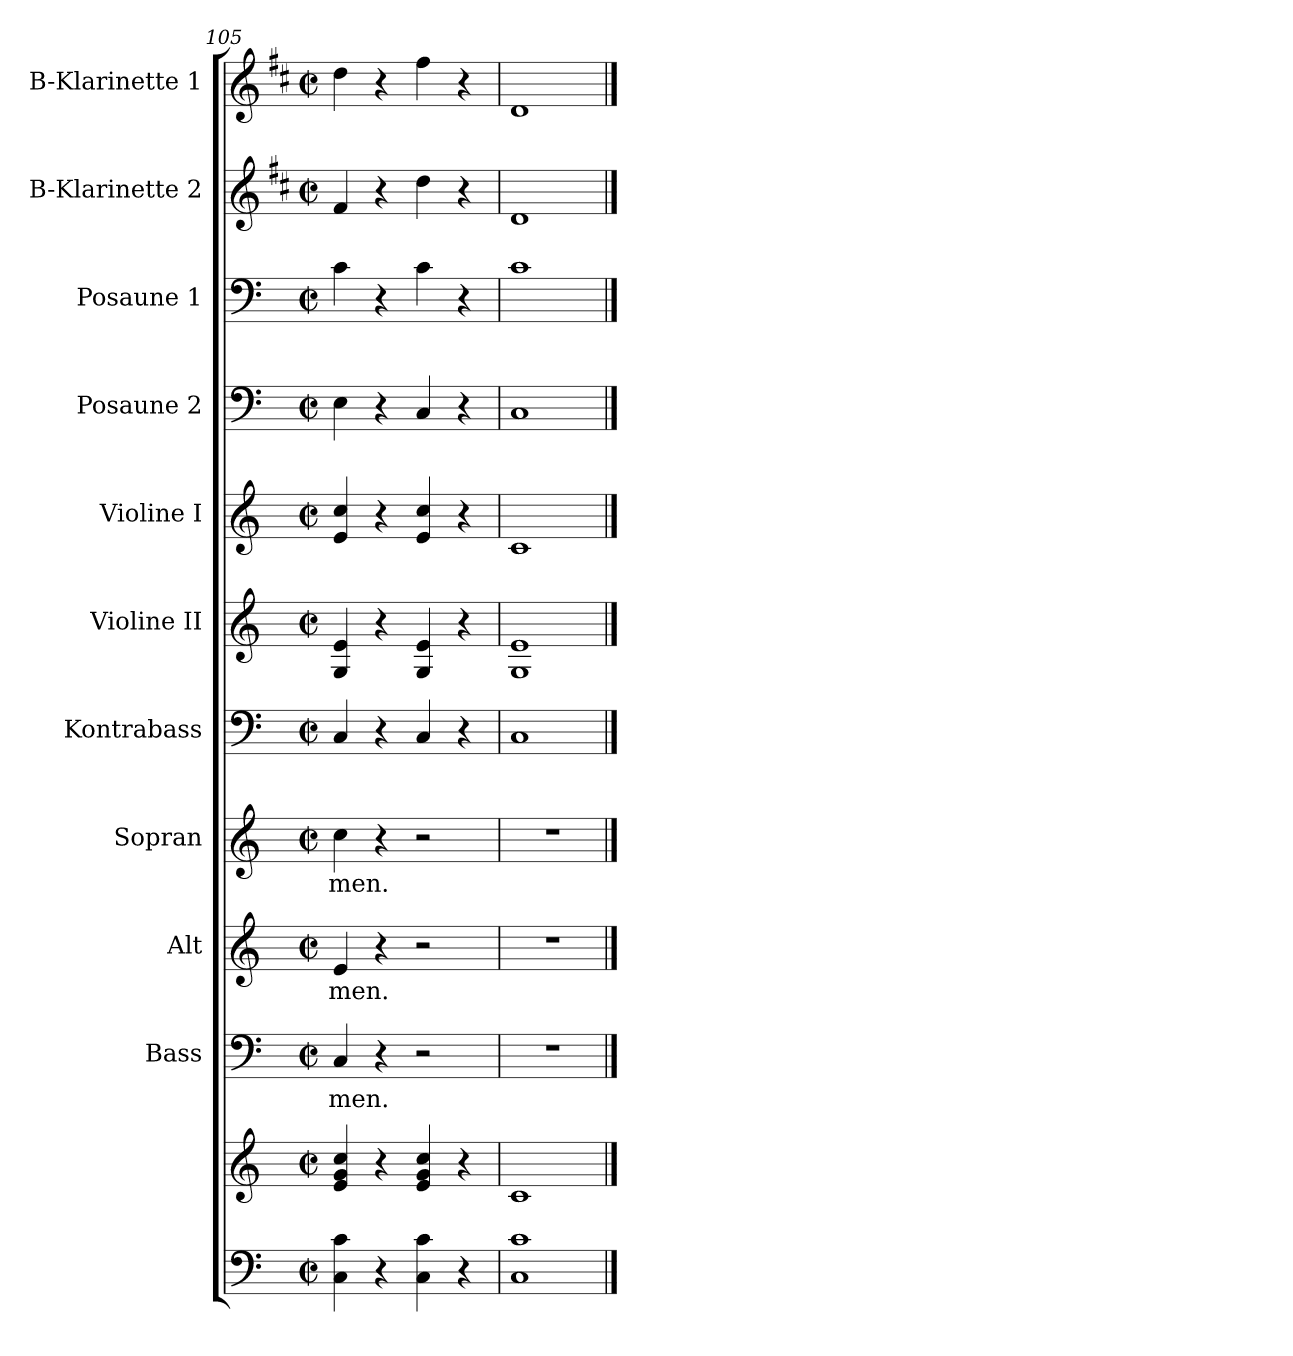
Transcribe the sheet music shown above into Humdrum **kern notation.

**kern	**kern	**kern	**text	**kern	**text	**kern	**text	**kern	**kern	**kern	**kern	**kern	**kern	**kern
*part11	*part11	*part10	*part10	*part9	*part9	*part8	*part8	*part7	*part6	*part5	*part4	*part3	*part2	*part1
*staff12	*staff11	*staff10	*staff10	*staff9	*staff9	*staff8	*staff8	*staff7	*staff6	*staff5	*staff4	*staff3	*staff2	*staff1
*	*	*I"Bass	*	*I"Alt	*	*I"Sopran	*	*I"Kontrabass	*I"Violine II	*I"Violine I	*I"Posaune 2	*I"Posaune 1	*I"B-Klarinette 2	*I"B-Klarinette 1
*	*	*I'B.	*	*I'A.	*	*I'S.	*	*I'Kb.	*I'Vl. II	*I'Vl. I	*I'Pos. 2	*I'Pos. 1	*I'B Kl. 2	*I'B Kl. 1
*clefF4	*clefG2	*clefF4	*	*clefG2	*	*clefG2	*	*clefF4	*clefG2	*clefG2	*clefF4	*clefF4	*clefG2	*clefG2
*	*	*	*	*	*	*	*	*ITrd7c12	*	*	*	*	*ITrd1c2	*ITrd1c2
*k[]	*k[]	*k[]	*	*k[]	*	*k[]	*	*k[]	*k[]	*k[]	*k[]	*k[]	*k[]	*k[]
*C:	*C:	*C:	*	*C:	*	*C:	*	*C:	*C:	*C:	*C:	*C:	*C:	*C:
*M2/2	*M2/2	*M2/2	*	*M2/2	*	*M2/2	*	*M2/2	*M2/2	*M2/2	*M2/2	*M2/2	*M2/2	*M2/2
*met(c|)	*met(c|)	*met(c|)	*	*met(c|)	*	*met(c|)	*	*met(c|)	*met(c|)	*met(c|)	*met(c|)	*met(c|)	*met(c|)	*met(c|)
=105	=105	=105	=105	=105	=105	=105	=105	=105	=105	=105	=105	=105	=105	=105
!	!	!	!LO:LY:b	!	!LO:LY:b	!	!LO:LY:b	!	!	!	!	!	!	!
4C\ 4c\	4e/ 4g/ 4cc/	4C/	-men.	4e/	-men.	4cc\	-men.	4CC/	4G/ 4e/	4e/ 4cc/	4E\	4c\	4e/	4cc\
4r	4r	4r	.	4r	.	4r	.	4r	4r	4r	4r	4r	4r	4r
4C\ 4c\	4e/ 4g/ 4cc/	2r	.	2r	.	2r	.	4CC/	4G/ 4e/	4e/ 4cc/	4C/	4c\	4cc\	4ee\
4r	4r	.	.	.	.	.	.	4r	4r	4r	4r	4r	4r	4r
=106	=106	=106	=106	=106	=106	=106	=106	=106	=106	=106	=106	=106	=106	=106
1C 1c	1c	1r	.	1r	.	1r	.	1CC	1G 1e	1c	1C	1c	1c	1c
==	==	==	==	==	==	==	==	==	==	==	==	==	==	==
*-	*-	*-	*-	*-	*-	*-	*-	*-	*-	*-	*-	*-	*-	*-
